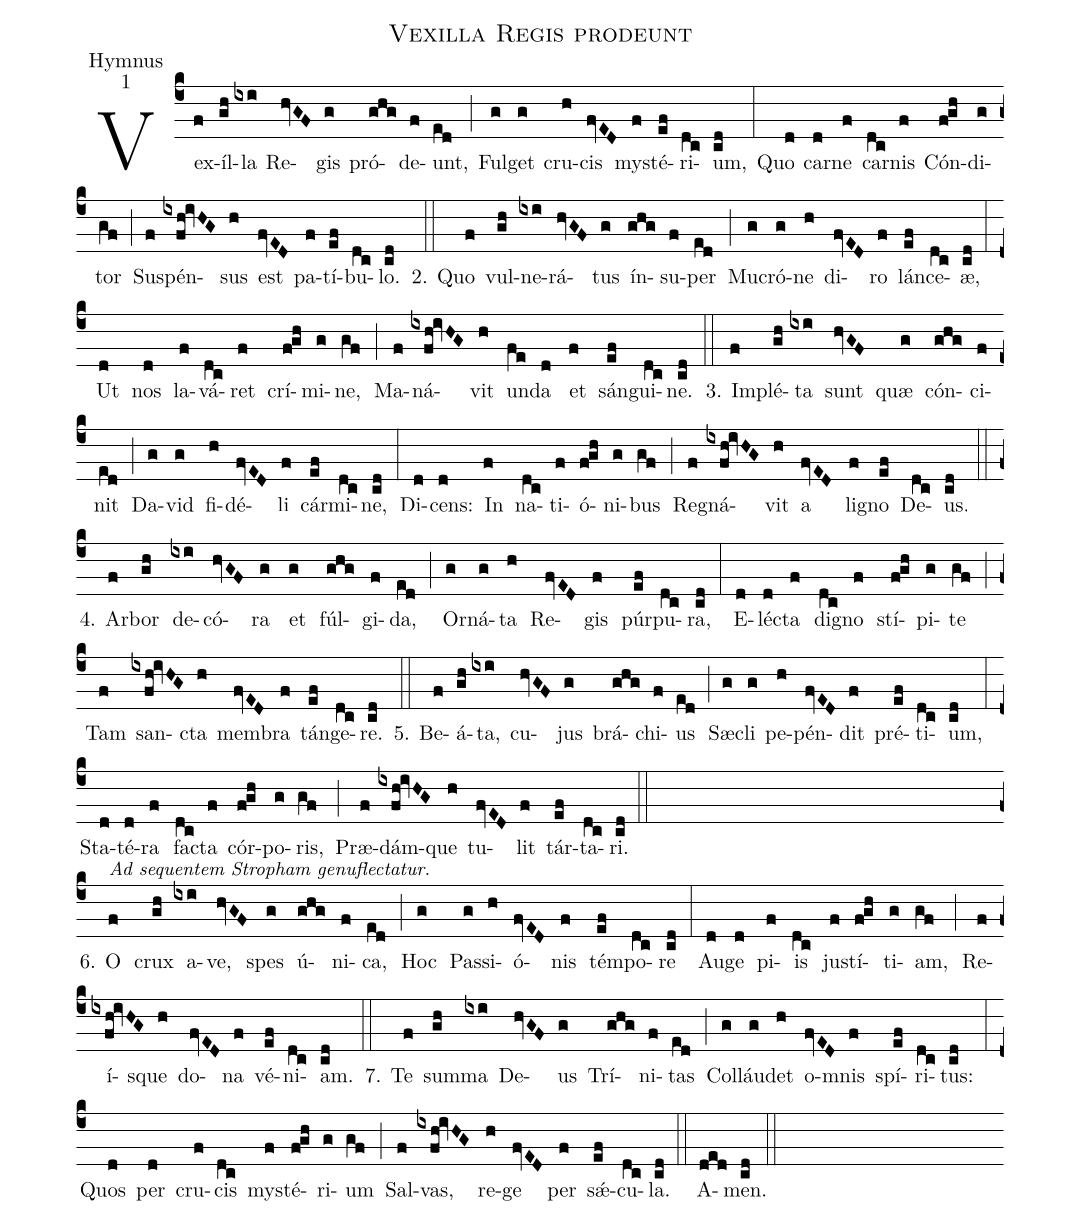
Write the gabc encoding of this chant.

name:Vexilla Regis prodeunt;
office-part:Hymnus;
mode:1;
%%
(c4) Vex(f)íl(gh)la(ixi) Re(hvGF)gis(g) pró(ghg)de(f)unt,(ed) (;) Ful(g)get(g) cru(h)cis(fvED) my(f)sté(ef)ri(dc)um,(cd) (:) Quo(d) car(d)ne(f) car(dc)nis(f) Cón(f!gh)di(g)tor(gf) (;) Su(f)spén(ixfh!ivHG)sus(h) est(fvED) pa(f)tí(ef)bu(dc)lo.(cd) (::)
2. Quo(f) vul(gh)ne(ixi)rá(hvGF)tus(g) ín(ghg)su(f)per(ed) (;) Mu(g)cró(g)ne(h) di(fvED)ro(f) lán(ef)ce(dc)æ,(cd) (:) Ut(d) nos(d) la(f)vá(dc)ret(f) crí(f!gh)mi(g)ne,(gf) (;) Ma(f)ná(ixfh!ivHG)vit(h) un(fe)da(d) et(f) sán(ef)gui(dc)ne.(cd) (::)
3. Im(f)plé(gh)ta(ixi) sunt(hvGF) quæ(g) cón(ghg)ci(f)nit(ed) (;) Da(g)vid(g) fi(h)dé(fvED)li(f) cár(ef)mi(dc)ne,(cd) (:) Di(d)cens:(d) In(f) na(dc)ti(f)ó(f!gh)ni(g)bus(gf) (;) Re(f)gná(ixfh!ivHG)vit(h) a(fvED) li(f)gno(ef) De(dc)us.(cd) (::)
4. Ar(f)bor(gh) de(ixi)có(hvGF)ra(g) et(g) fúl(ghg)gi(f)da,(ed) (;) Or(g)ná(g)ta(h) Re(fvED)gis(f) púr(ef)pu(dc)ra,(cd) (:) E(d)lé(d)cta(f) di(dc)gno(f) stí(f!gh)pi(g)te(gf) (;) Tam(f) san(ixfh!ivHG)cta(h) mem(fvED)bra(f) tán(ef)ge(dc)re.(cd) (::)
5. Be(f)á(gh)ta,(ixi) cu(hvGF)jus(g) brá(ghg)chi(f)us(ed) (;) Sæ(g)cli(g) pe(h)pén(fvED)dit(f) pré(ef)ti(dc)um,(cd) (:) Sta(d)té(d)ra(f) fa(dc)cta(f) cór(f!gh)po(g)ris,(gf) (;) Præ(f)dám(ixfh!ivHG)que(h) tu(fvED)lit(f) tár(ef)ta(dc)ri.(cd) (::) (Z)
6. O<alt>Ad sequentem Stropham genuflectatur.</alt>(f) crux(gh) a(ixi)ve,(hvGF) spes(g) ú(ghg)ni(f)ca,(ed) (;) Hoc(g) Pas(g)si(h)ó(fvED)nis(f) tém(ef)po(dc)re(cd) (:) Au(d)ge(d) pi(f)is(dc) ju(f)stí(f!gh)ti(g)am,(gf) (;) Re(f)í(ixfh!ivHG)sque(h) do(fvED)na(f) vé(ef)ni(dc)am.(cd) (::)
7. Te(f) sum(gh)ma(ixi) De(hvGF)us(g) Trí(ghg)ni(f)tas(ed) (;) Col(g)láu(g)det(h) o(fvED)mnis(f) spí(ef)ri(dc)tus:(cd) (:) Quos(d) per(d) cru(f)cis(dc) my(f)sté(f!gh)ri(g)um(gf) (;) Sal(f)vas,(ixfh!ivHG) re(h)ge(fvED) per(f) s<sp>'ae</sp>(ef)cu(dc)la.(cd) (::) A(ded)men.(cd) (::)
